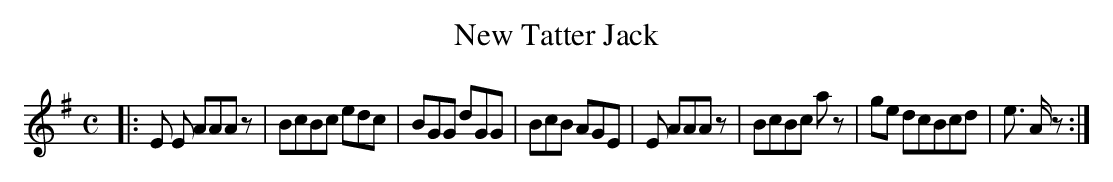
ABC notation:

X:1
T:New Tatter Jack
M:C
L:1/8
K:G
|:E E AAAz|BcBc edc|BGG dGG|BcB AGE|E AAAz|BcBc az|ge dcBcd|e>2 Az:|
